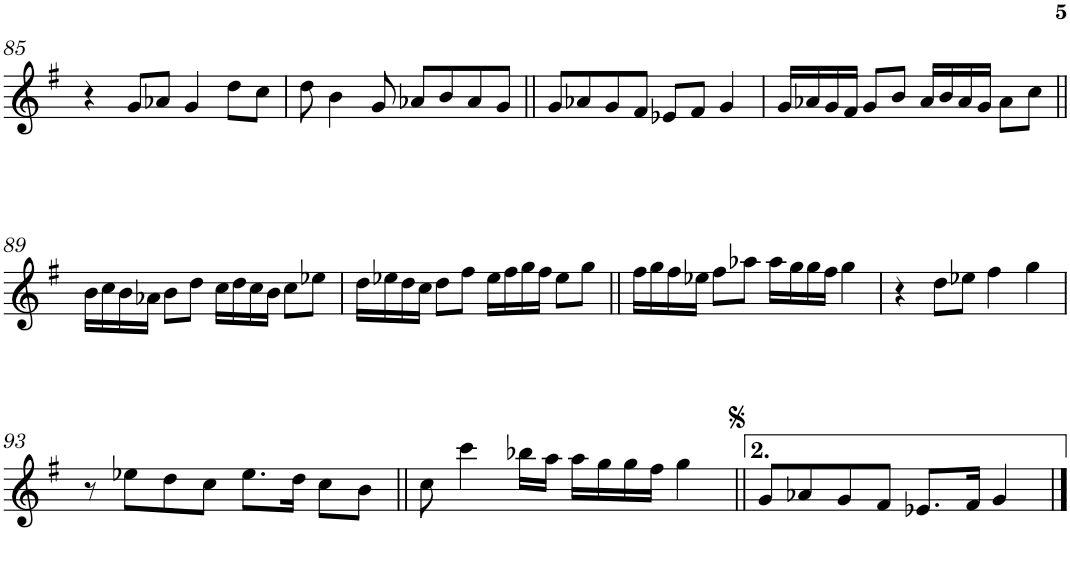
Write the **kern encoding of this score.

**kern
*part1
*staff1
*I"Piano
*I'Pno.
!!LO:PB:g=z
*clefG2
*k[f#]
*M4/4
=85
4r
8g/L
8a-X/J
4g/
8dd\L
8cc\J
=86
8dd\
4b\
8g/
8a-X/L
8b/
8a-/
8g/J
=87||
8g/L
8a-X/
8g/
8f#/J
8e-X/L
8f#/J
4g/
=88
16g/LL
16a-X/
16g/
16f#/JJ
8g/L
8b/J
16a-/LL
16b/
16a-/
16g/JJ
8a-\L
8cc\J
!!LO:LB:g=z
=89||
16b\LL
16cc\
16b\
16a-X\JJ
8b\L
8dd\J
16cc\LL
16dd\
16cc\
16b\JJ
8cc\L
8ee-X\J
=90
16dd\LL
16ee-X\
16dd\
16cc\JJ
8dd\L
8ff#\J
16ee-\LL
16ff#\
16gg\
16ff#\JJ
8ee-\L
8gg\J
=91||
16ff#\LL
16gg\
16ff#\
16ee-X\JJ
8ff#\L
8aa-X\J
16aa-\LL
16gg\
16gg\
16ff#\JJ
4gg\
=92
4r
8dd\L
8ee-X\J
4ff#\
4gg\
!!LO:LB:g=z
=93
8r
8ee-X\L
8dd\
8cc\J
8.ee-\L
16dd\Jk
8cc\L
8b\J
=94||
8cc\
4ccc\
16bb-X\LL
16aa\JJ
16aa\LL
16gg\
16gg\
16ff#\JJ
4gg\
=95||
8g/L
8a-X/
8g/
8f#/J
8.e-X/L
16f#/Jk
4g/
==
*-
